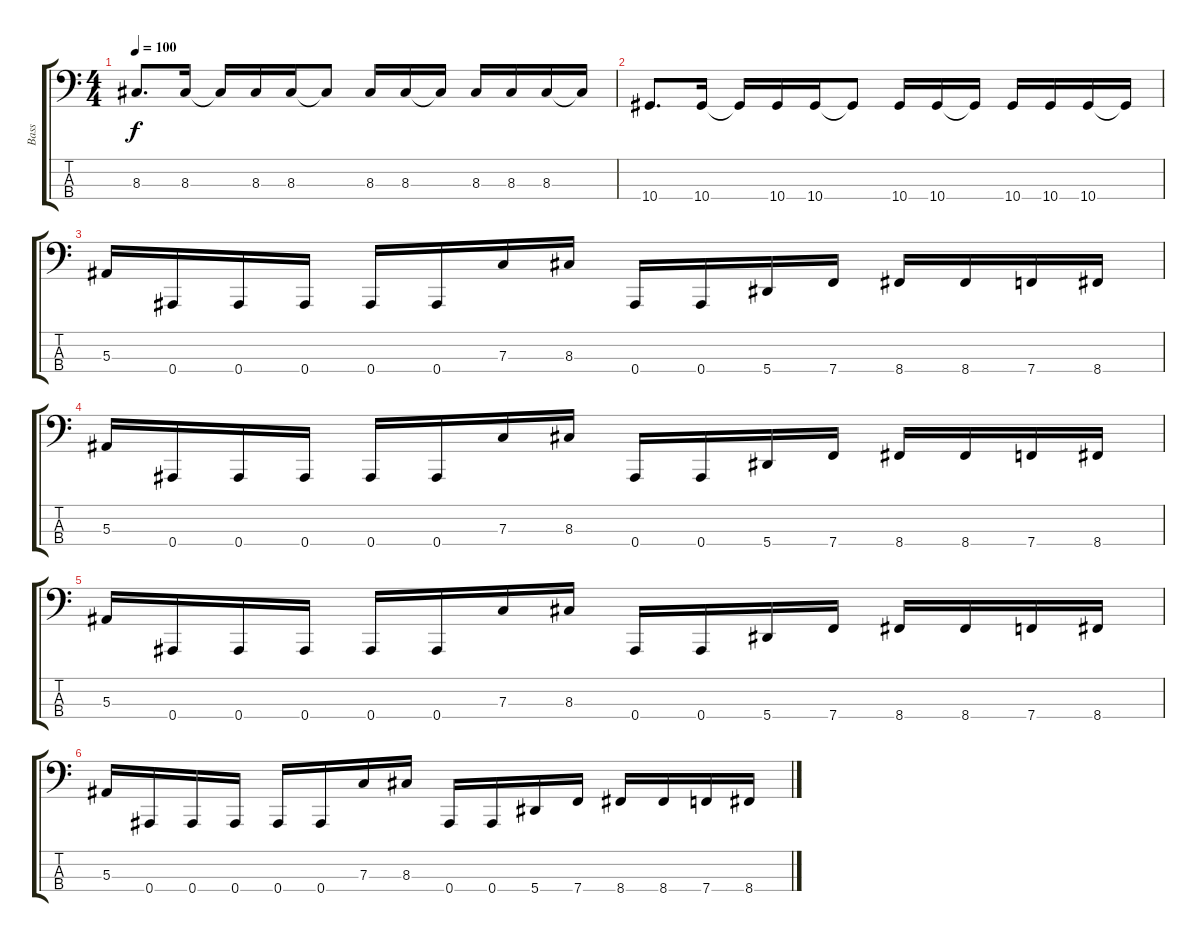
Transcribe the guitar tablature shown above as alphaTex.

\track ("Bass" "Bass") {instrument electricbassfinger}
\staff {score tabs}
\tuning (Eb2 Bb1 F1 Bb0) {hide}
\ts (4 4)
\tempo 100
\clef f4
\ks c
8.3.8{d dy f} 8.3.16 8.3{t}.16 8.3.16 8.3.16 8.3{t}.8 8.3.16 8.3.16 8.3{t}.16 8.3.16 8.3.16 8.3.16 8.3{t}.16 |
10.4.8{d} 10.4.16 10.4{t}.16 10.4.16 10.4.16 10.4{t}.8 10.4.16 10.4.16 10.4{t}.16 10.4.16 10.4.16 10.4.16 10.4{t}.16 |
5.3.16 0.4.16 0.4.16 0.4.16 0.4.16 0.4.16 7.3.16 8.3.16 0.4.16 0.4.16 5.4.16 7.4.16 8.4.16 8.4.16 7.4.16 8.4.16 |
5.3.16 0.4.16 0.4.16 0.4.16 0.4.16 0.4.16 7.3.16 8.3.16 0.4.16 0.4.16 5.4.16 7.4.16 8.4.16 8.4.16 7.4.16 8.4.16 |
5.3.16 0.4.16 0.4.16 0.4.16 0.4.16 0.4.16 7.3.16 8.3.16 0.4.16 0.4.16 5.4.16 7.4.16 8.4.16 8.4.16 7.4.16 8.4.16 |
5.3.16 0.4.16 0.4.16 0.4.16 0.4.16 0.4.16 7.3.16 8.3.16 0.4.16 0.4.16 5.4.16 7.4.16 8.4.16 8.4.16 7.4.16 8.4.16
